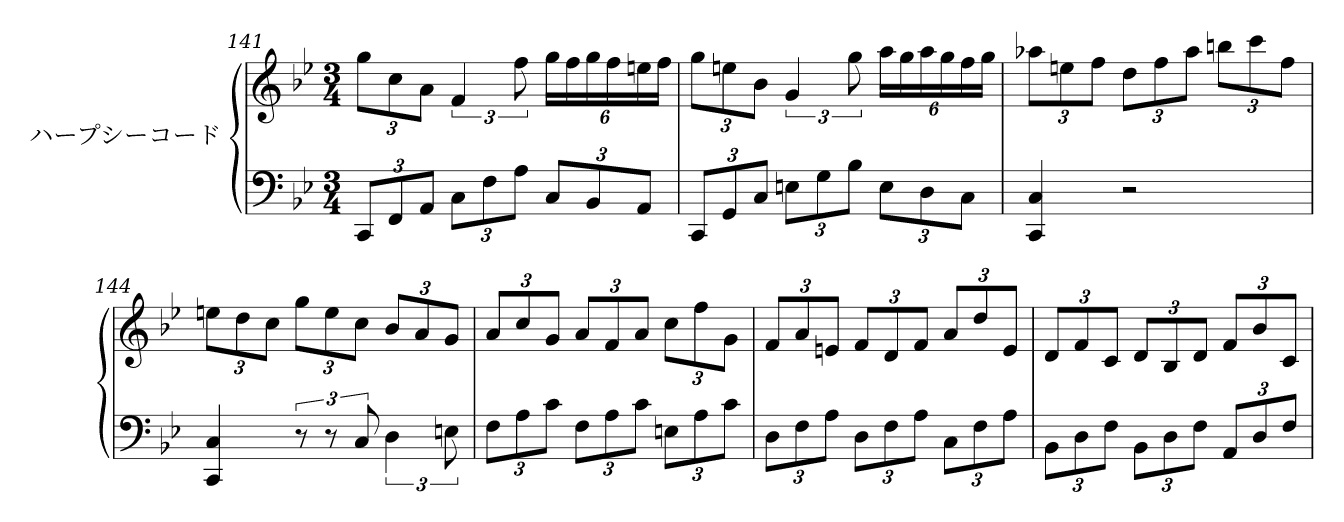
**kern	**kern
*part1	*part1
*staff2	*staff1
*I"ハープシーコード	*
!!LO:LB:g=z
*clefF4	*clefG2
*k[b-e-]	*k[b-e-]
*M3/4	*M3/4
*Xbrackettup	*Xbrackettup
=141	=141
12CC/L	12gg\L
12FF/	12cc\
12AA/J	12a\J
*	*brackettup
12C\L	6f/
12F\	.
12A\J	12ff\
*	*Xbrackettup
12C/L	24gg\LL
.	24ff\
12BB-/	24gg\
.	24ff\
12AA/J	24een\
.	24ff\JJ
=142	=142
12CC/L	12gg\L
12GG/	12een\
12C/J	12b-\J
*	*brackettup
12En\L	6g/
12G\	.
12B-\J	12gg\
*	*Xbrackettup
12E\L	24aa\LL
.	24gg\
12D\	24aa\
.	24gg\
12C\J	24ff\
.	24gg\JJ
=143	=143
4CC/ 4C/	12aa-X\L
.	12een\
.	12ff\J
2r	12dd\L
.	12ff\
.	12aa-\J
.	12bbn\L
.	12ccc\
.	12ff\J
!!LO:PB:g=z
=144	=144
4CC/ 4C/	12een\L
.	12dd\
.	12cc\J
*brackettup	*
12r	12gg\L
12r	12ee\
12C/	12cc\J
6D\	12b-/L
.	12a/
12En\	12g/J
=145	=145
*Xbrackettup	*
12F\L	12a/L
12A\	12cc/
12c\J	12g/J
12F\L	12a/L
12A\	12f/
12c\J	12a/J
12En\L	12cc\L
12A\	12ff\
12c\J	12g\J
=146	=146
12D\L	12f/L
12F\	12a/
12A\J	12en/J
12D\L	12f/L
12F\	12d/
12A\J	12f/J
12C\L	12a/L
12F\	12dd/
12A\J	12e/J
=147	=147
12BB-\L	12d/L
12D\	12f/
12F\J	12c/J
12BB-\L	12d/L
12D\	12B-/
12F\J	12d/J
12AA/L	12f/L
12D/	12b-/
12F/J	12c/J
=	=
*-	*-
